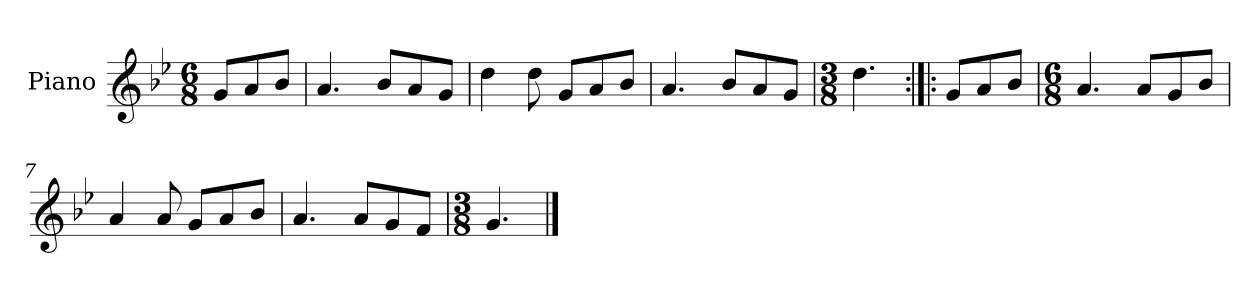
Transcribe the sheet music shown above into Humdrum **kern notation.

**kern
*part1
*staff1
*I"Piano
*I'Pno.
*clefG2
*k[b-e-]
*M6/8
=
8g/L
8a/
8b-/J
=1
4.a/
8b-/L
8a/
8g/J
=2
4dd\
8dd\
8g/L
8a/
8b-/J
=3
4.a/
8b-/L
8a/
8g/J
=4
*M3/8
4.dd\
=5:|!|:
8g/L
8a/
8b-/J
=6
*M6/8
4.a/
8a/L
8g/
8b-/J
=7
4a/
8a/
8g/L
8a/
8b-/J
!!LO:LB:g=z
=8
4.a/
8a/L
8g/
8f/J
=9
*M3/8
4.g/
==
*-
